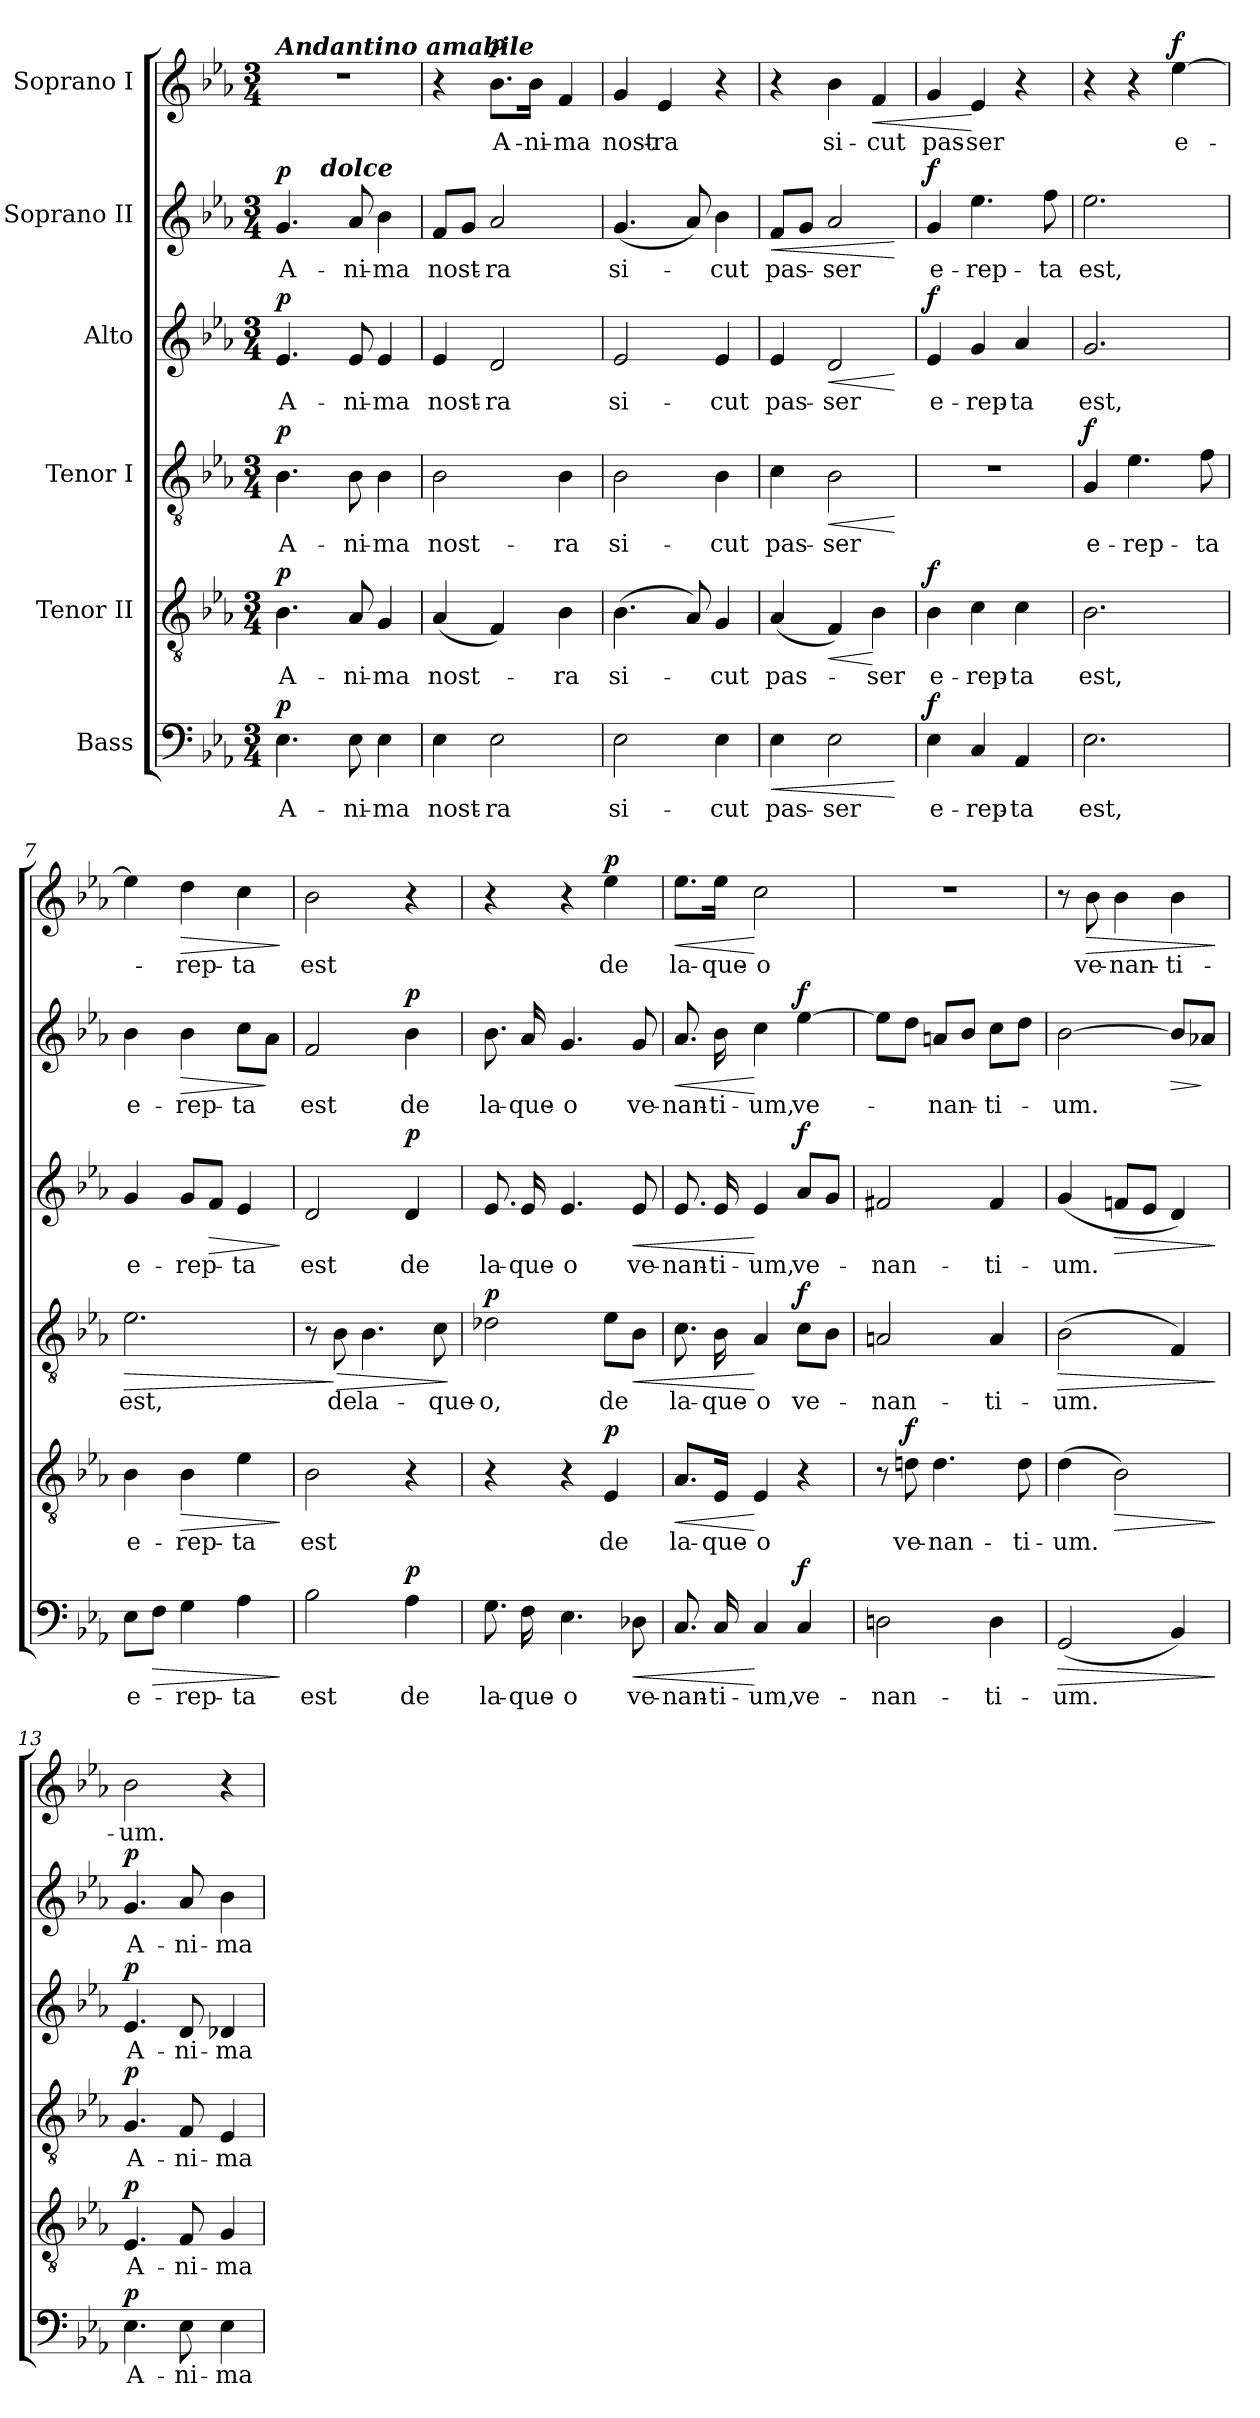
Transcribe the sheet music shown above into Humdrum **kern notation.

**kern	**text	**dynam	**kern	**text	**dynam	**kern	**text	**dynam	**kern	**text	**dynam	**kern	**text	**dynam	**kern	**text	**dynam
*part6	*part6	*part6	*part5	*part5	*part5	*part4	*part4	*part4	*part3	*part3	*part3	*part2	*part2	*part2	*part1	*part1	*part1
*staff6	*staff6	*staff6	*staff5	*staff5	*staff5	*staff4	*staff4	*staff4	*staff3	*staff3	*staff3	*staff2	*staff2	*staff2	*staff1	*staff1	*staff1
*I"Bass	*	*	*I"Tenor II	*	*	*I"Tenor I	*	*	*I"Alto	*	*	*I"Soprano II	*	*	*I"Soprano I	*	*
*clefF4	*	*	*clefGv2	*	*	*clefGv2	*	*	*clefG2	*	*	*clefG2	*	*	*clefG2	*	*
*k[b-e-a-]	*	*	*k[b-e-a-]	*	*	*k[b-e-a-]	*	*	*k[b-e-a-]	*	*	*k[b-e-a-]	*	*	*k[b-e-a-]	*	*
*E-:	*	*	*E-:	*	*	*E-:	*	*	*E-:	*	*	*E-:	*	*	*E-:	*	*
*M3/4	*	*	*M3/4	*	*	*M3/4	*	*	*M3/4	*	*	*M3/4	*	*	*M3/4	*	*
=1	=1	=1	=1	=1	=1	=1	=1	=1	=1	=1	=1	=1	=1	=1	=1	=1	=1
!	!	!	!	!	!	!	!	!	!	!	!	!	!	!	!LO:TX:a:Bi:t=Andantino amabile	!	!
!	!LO:LY:b	!LO:DY:a	!	!LO:LY:b	!LO:DY:a	!	!LO:LY:b	!LO:DY:a	!	!LO:LY:b	!LO:DY:a	!	!LO:LY:b	!LO:DY:a	!	!	!
*	*	*	*	*	*	*	*	*	*	*	*	*^	*	*	*	*	*
4.E-\	A-	p	4.B-\	A-	p	4.B-\	A-	p	4.e-/	A-	p	4.g/	4ryy	A-	p	2.r	.	.
!	!	!	!	!	!	!	!	!	!	!	!	!	!LO:TX:a:Bi:t=dolce	!	!	!	!	!
.	.	.	.	.	.	.	.	.	.	.	.	.	2ryy	.	.	.	.	.
!	!LO:LY:b	!	!	!LO:LY:b	!	!	!LO:LY:b	!	!	!LO:LY:b	!	!	!	!LO:LY:b	!	!	!	!
8E-\	-ni-	.	8A-/	-ni-	.	8B-\	-ni-	.	8e-/	-ni-	.	8a-/	.	-ni-	.	.	.	.
!	!LO:LY:b	!	!	!LO:LY:b	!	!	!LO:LY:b	!	!	!LO:LY:b	!	!	!	!LO:LY:b	!	!	!	!
4E-\	-ma	.	4G/	-ma	.	4B-\	-ma	.	4e-/	-ma	.	4b-\	.	-ma	.	.	.	.
=2	=2	=2	=2	=2	=2	=2	=2	=2	=2	=2	=2	=2	=2	=2	=2	=2	=2	=2
!	!LO:LY:b	!	!	!LO:LY:b	!	!	!LO:LY:b	!	!	!LO:LY:b	!	!	!	!LO:LY:b	!	!	!	!
*	*	*	*	*	*	*	*	*	*	*	*	*v	*v	*	*	*	*	*
4E-\	nost-	.	(<4A-/	nost-	.	2B-\	nost-	.	4e-/	nost-	.	8f/L	nost-	.	4r	.	.
.	.	.	.	.	.	.	.	.	.	.	.	8g/J	.	.	.	.	.
!	!LO:LY:b	!	!	!	!	!	!	!	!	!LO:LY:b	!	!	!LO:LY:b	!	!	!LO:LY:b	!LO:DY:a
2E-\	-ra	.	4F/)	.	.	.	.	.	2d/	-ra	.	2a-/	-ra	.	8.b-\L	A-	p
!	!	!	!	!	!	!	!	!	!	!	!	!	!	!	!	!LO:LY:b	!
.	.	.	.	.	.	.	.	.	.	.	.	.	.	.	16b-\Jk	-ni-	.
!	!	!	!	!LO:LY:b	!	!	!LO:LY:b	!	!	!	!	!	!	!	!	!LO:LY:b	!
.	.	.	4B-\	-ra	.	4B-\	-ra	.	.	.	.	.	.	.	4f/	-ma	.
=3	=3	=3	=3	=3	=3	=3	=3	=3	=3	=3	=3	=3	=3	=3	=3	=3	=3
!	!LO:LY:b	!	!	!LO:LY:b	!	!	!LO:LY:b	!	!	!LO:LY:b	!	!	!LO:LY:b	!	!	!LO:LY:b	!
2E-\	si-	.	(>4.B-\	si-	.	2B-\	si-	.	2e-/	si-	.	(<4.g/	si-	.	4g/	nost-	.
!	!	!	!	!	!	!	!	!	!	!	!	!	!	!	!	!LO:LY:b	!
.	.	.	.	.	.	.	.	.	.	.	.	.	.	.	4e-/	-ra	.
.	.	.	8A-/)	.	.	.	.	.	.	.	.	8a-/)	.	.	.	.	.
!	!LO:LY:b	!	!	!LO:LY:b	!	!	!LO:LY:b	!	!	!LO:LY:b	!	!	!LO:LY:b	!	!	!	!
4E-\	-cut	.	4G/	-cut	.	4B-\	-cut	.	4e-/	-cut	.	4b-\	-cut	.	4r	.	.
=4	=4	=4	=4	=4	=4	=4	=4	=4	=4	=4	=4	=4	=4	=4	=4	=4	=4
!	!LO:LY:b	!LO:HP:b	!	!LO:LY:b	!	!	!LO:LY:b	!	!	!LO:LY:b	!	!	!LO:LY:b	!LO:HP:b	!	!	!
4E-\	pas-	<	(<4A-/	pas-	.	4c\	pas-	.	4e-/	pas-	.	8f/L	pas-	<	4r	.	.
.	.	.	.	.	.	.	.	.	.	.	.	8g/J	.	.	.	.	.
!	!LO:LY:b	!	!	!	!LO:HP:b	!	!LO:LY:b	!LO:HP:b	!	!LO:LY:b	!LO:HP:b	!	!LO:LY:b	!	!	!LO:LY:b	!
2E-\	-ser	.	4F/)	.	<	2B-\	-ser	<	2d/	-ser	<	2a-/	-ser	.	4b-\	si-	.
!	!	!	!	!LO:LY:b	!	!	!	!	!	!	!	!	!	!	!	!LO:LY:b	!LO:HP:b
.	.	.	4B-\	-ser	[	.	.	.	.	.	.	.	.	.	4f/	-cut	<
.	.	[	.	.	.	.	.	[	.	.	[	.	.	[	.	.	.
=5	=5	=5	=5	=5	=5	=5	=5	=5	=5	=5	=5	=5	=5	=5	=5	=5	=5
!	!LO:LY:b	!LO:DY:a	!	!LO:LY:b	!LO:DY:a	!	!	!	!	!LO:LY:b	!LO:DY:a	!	!LO:LY:b	!LO:DY:a	!	!LO:LY:b	!
4E-\	e-	f	4B-\	e-	f	2.r	.	.	4e-/	e-	f	4g/	e-	f	4g/	pas-	.
!	!LO:LY:b	!	!	!LO:LY:b	!	!	!	!	!	!LO:LY:b	!	!	!LO:LY:b	!	!	!LO:LY:b	!
4C/	-rep-	.	4c\	-rep-	.	.	.	.	4g/	-rep-	.	4.ee-\	-rep-	.	4e-/	-ser	[
!	!LO:LY:b	!	!	!LO:LY:b	!	!	!	!	!	!LO:LY:b	!	!	!	!	!	!	!
4AA-/	-ta	.	4c\	-ta	.	.	.	.	4a-/	-ta	.	.	.	.	4r	.	.
!	!	!	!	!	!	!	!	!	!	!	!	!	!LO:LY:b	!	!	!	!
.	.	.	.	.	.	.	.	.	.	.	.	8ff\	-ta	.	.	.	.
=6	=6	=6	=6	=6	=6	=6	=6	=6	=6	=6	=6	=6	=6	=6	=6	=6	=6
!	!LO:LY:b	!	!	!LO:LY:b	!	!	!LO:LY:b	!LO:DY:a	!	!LO:LY:b	!	!	!LO:LY:b	!	!	!	!
2.E-\	est,	.	2.B-\	est,	.	4G/	e-	f	2.g/	est,	.	2.ee-\	est,	.	4r	.	.
!	!	!	!	!	!	!	!LO:LY:b	!	!	!	!	!	!	!	!	!	!
.	.	.	.	.	.	4.e-\	-rep-	.	.	.	.	.	.	.	4r	.	.
!	!	!	!	!	!	!	!	!	!	!	!	!	!	!	!	!LO:LY:b	!LO:DY:a
.	.	.	.	.	.	.	.	.	.	.	.	.	.	.	[4ee-\	e-	f
!	!	!	!	!	!	!	!LO:LY:b	!	!	!	!	!	!	!	!	!	!
.	.	.	.	.	.	8f\	-ta	.	.	.	.	.	.	.	.	.	.
!!LO:LB:g=z
=7	=7	=7	=7	=7	=7	=7	=7	=7	=7	=7	=7	=7	=7	=7	=7	=7	=7
!	!LO:LY:b	!	!	!LO:LY:b	!	!	!LO:LY:b	!LO:HP:b	!	!LO:LY:b	!	!	!LO:LY:b	!	!	!	!
8E-\L	e-	.	4B-\	e-	.	2.e-\	est,	>	4g/	e-	.	4b-\	e-	.	4ee-\]	.	.
!	!	!LO:HP:b	!	!	!	!	!	!	!	!	!	!	!	!	!	!	!
8F\J	.	>	.	.	.	.	.	.	.	.	.	.	.	.	.	.	.
!	!LO:LY:b	!	!	!LO:LY:b	!LO:HP:b	!	!	!	!	!LO:LY:b	!	!	!LO:LY:b	!LO:HP:b	!	!LO:LY:b	!LO:HP:b
4G\	-rep-	.	4B-\	-rep-	>	.	.	.	8g/L	-rep-	.	4b-\	-rep-	>	4dd\	-rep-	>
!	!	!	!	!	!	!	!	!	!	!	!LO:HP:b	!	!	!	!	!	!
.	.	.	.	.	.	.	.	.	8f/J	.	>	.	.	.	.	.	.
!	!LO:LY:b	!	!	!LO:LY:b	!	!	!	!	!	!LO:LY:b	!	!	!LO:LY:b	!	!	!LO:LY:b	!
4A-\	-ta	.	4e-\	-ta	.	.	.	.	4e-/	-ta	.	8cc\L	-ta	.	4cc\	-ta	.
.	.	.	.	.	.	.	.	.	.	.	.	8a-\J	.	]	.	.	.
.	.	]	.	.	]	.	.	.	.	.	]	.	.	.	.	.	]
=8	=8	=8	=8	=8	=8	=8	=8	=8	=8	=8	=8	=8	=8	=8	=8	=8	=8
!	!LO:LY:b	!	!	!LO:LY:b	!	!	!	!	!	!LO:LY:b	!	!	!LO:LY:b	!	!	!LO:LY:b	!
2B-\	est	.	2B-\	est	.	8r	.	.	2d/	est	.	2f/	est	.	2b-\	est	.
!	!	!	!	!	!	!	!LO:LY:b	!LO:HP:n=1:b	!	!	!	!	!	!	!	!	!
.	.	.	.	.	.	8B-\	de	] >	.	.	.	.	.	.	.	.	.
!	!	!	!	!	!	!	!LO:LY:b	!	!	!	!	!	!	!	!	!	!
.	.	.	.	.	.	4.B-\	la-	.	.	.	.	.	.	.	.	.	.
!	!LO:LY:b	!LO:DY:a	!	!	!	!	!	!	!	!LO:LY:b	!LO:DY:a	!	!LO:LY:b	!LO:DY:a	!	!	!
4A-\	de	p	4r	.	.	.	.	.	4d/	de	p	4b-\	de	p	4r	.	.
!	!	!	!	!	!	!	!LO:LY:b	!	!	!	!	!	!	!	!	!	!
.	.	.	.	.	.	8c\	-que-	.	.	.	.	.	.	.	.	.	.
.	.	.	.	.	.	.	.	]	.	.	.	.	.	.	.	.	.
=9	=9	=9	=9	=9	=9	=9	=9	=9	=9	=9	=9	=9	=9	=9	=9	=9	=9
!	!LO:LY:b	!	!	!	!	!	!LO:LY:b	!LO:DY:a	!	!LO:LY:b	!	!	!LO:LY:b	!	!	!	!
8.G\	la-	.	4r	.	.	2d-X\	-o,	p	8.e-/	la-	.	8.b-\	la-	.	4r	.	.
!	!LO:LY:b	!	!	!	!	!	!	!	!	!LO:LY:b	!	!	!LO:LY:b	!	!	!	!
16F\	-que-	.	.	.	.	.	.	.	16e-/	-que-	.	16a-/	-que-	.	.	.	.
!	!LO:LY:b	!	!	!	!	!	!	!	!	!LO:LY:b	!	!	!LO:LY:b	!	!	!	!
4.E-\	-o	.	4r	.	.	.	.	.	4.e-/	-o	.	4.g/	-o	.	4r	.	.
!	!	!	!	!LO:LY:b	!LO:DY:a	!	!LO:LY:b	!	!	!	!	!	!	!	!	!LO:LY:b	!LO:DY:a
.	.	.	4E-/	de	p	8e-\L	de	.	.	.	.	.	.	.	4ee-\	de	p
!	!LO:LY:b	!LO:HP:b	!	!	!	!	!	!LO:HP:b	!	!LO:LY:b	!LO:HP:b	!	!LO:LY:b	!	!	!	!
8D-X\	ve-	<	.	.	.	8B-\J	.	<	8e-/	ve-	<	8g/	ve-	.	.	.	.
=10	=10	=10	=10	=10	=10	=10	=10	=10	=10	=10	=10	=10	=10	=10	=10	=10	=10
!	!LO:LY:b	!	!	!LO:LY:b	!LO:HP:b	!	!LO:LY:b	!	!	!LO:LY:b	!	!	!LO:LY:b	!LO:HP:b	!	!LO:LY:b	!LO:HP:b
8.C/	-nan-	.	8.A-/L	la-	<	8.c\	la-	.	8.e-/	-nan-	.	8.a-/	-nan-	<	8.ee-\L	la-	<
!	!LO:LY:b	!	!	!LO:LY:b	!	!	!LO:LY:b	!	!	!LO:LY:b	!	!	!LO:LY:b	!	!	!LO:LY:b	!
16C/	-ti-	.	16E-/Jk	-que-	.	16B-\	-que-	.	16e-/	-ti-	.	16b-\	-ti-	.	16ee-\Jk	-que-	.
!	!LO:LY:b	!	!	!LO:LY:b	!	!	!LO:LY:b	!	!	!LO:LY:b	!	!	!LO:LY:b	!	!	!LO:LY:b	!
4C/	-um,	[	4E-/	-o	[	4A-/	-o	[	4e-/	-um,	[	4cc\	-um,	[	2cc\	-o	[
!	!LO:LY:b	!LO:DY:a	!	!	!	!	!LO:LY:b	!LO:DY:a	!	!LO:LY:b	!LO:DY:a	!	!LO:LY:b	!LO:DY:a	!	!	!
4C/	ve-	f	4r	.	.	8c\L	ve-	f	8a-/L	ve-	f	[4ee-\	ve-	f	.	.	.
.	.	.	.	.	.	8B-\J	.	.	8g/J	.	.	.	.	.	.	.	.
=11	=11	=11	=11	=11	=11	=11	=11	=11	=11	=11	=11	=11	=11	=11	=11	=11	=11
!	!LO:LY:b	!	!	!	!	!	!LO:LY:b	!	!	!LO:LY:b	!	!	!	!	!	!	!
2Dn\	-nan-	.	8r	.	.	2An/	-nan-	.	2f#X/	-nan-	.	8ee-\L]	.	.	2.r	.	.
!	!	!	!	!LO:LY:b	!LO:DY:a	!	!	!	!	!	!	!	!	!	!	!	!
.	.	.	8dn\	ve-	f	.	.	.	.	.	.	8dd\J	.	.	.	.	.
!	!	!	!	!LO:LY:b	!	!	!	!	!	!	!	!	!LO:LY:b	!	!	!	!
.	.	.	4.d\	-nan-	.	.	.	.	.	.	.	8an/L	-nan-	.	.	.	.
.	.	.	.	.	.	.	.	.	.	.	.	8b-/J	.	.	.	.	.
!	!LO:LY:b	!	!	!	!	!	!LO:LY:b	!	!	!LO:LY:b	!	!	!LO:LY:b	!	!	!	!
4D\	-ti-	.	.	.	.	4A/	-ti-	.	4f#/	-ti-	.	8cc\L	-ti-	.	.	.	.
!	!	!	!	!LO:LY:b	!	!	!	!	!	!	!	!	!	!	!	!	!
.	.	.	8d\	-ti-	.	.	.	.	.	.	.	8dd\J	.	.	.	.	.
=12	=12	=12	=12	=12	=12	=12	=12	=12	=12	=12	=12	=12	=12	=12	=12	=12	=12
!	!LO:LY:b	!LO:HP:b	!	!LO:LY:b	!	!	!LO:LY:b	!LO:HP:b	!	!LO:LY:b	!	!	!LO:LY:b	!	!	!	!
(<2GG/	-um.	>	(>4d\	-um.	.	(>2B-\	-um.	>	(<4g/	-um.	.	[2b-\	-um.	.	8r	.	.
!	!	!	!	!	!	!	!	!	!	!	!	!	!	!	!	!LO:LY:b	!LO:HP:b
.	.	.	.	.	.	.	.	.	.	.	.	.	.	.	8b-\	ve-	>
!	!	!	!	!	!LO:HP:b	!	!	!	!	!	!LO:HP:b	!	!	!	!	!LO:LY:b	!
.	.	.	2B-\)	.	>	.	.	.	8fn/L	.	>	.	.	.	4b-\	-nan-	.
.	.	.	.	.	.	.	.	.	8e-/J	.	.	.	.	.	.	.	.
!	!	!	!	!	!	!	!	!	!	!	!	!	!	!LO:HP:b	!	!LO:LY:b	!
4BB-/)	.	.	.	.	.	4F/)	.	.	4d/)	.	.	8b-/L]	.	>	4b-\	-ti-	.
.	.	.	.	.	.	.	.	.	.	.	.	8a-X/J	.	]	.	.	.
.	.	]	.	.	]	.	.	]	.	.	]	.	.	.	.	.	]
!!LO:PB:g=z
=13	=13	=13	=13	=13	=13	=13	=13	=13	=13	=13	=13	=13	=13	=13	=13	=13	=13
!	!LO:LY:b	!LO:DY:a	!	!LO:LY:b	!LO:DY:a	!	!LO:LY:b	!LO:DY:a	!	!LO:LY:b	!LO:DY:a	!	!LO:LY:b	!LO:DY:a	!	!LO:LY:b	!
4.E-\	A-	p	4.E-/	A-	p	4.G/	A-	p	4.e-/	A-	p	4.g/	A-	p	2b-\	-um.	.
!	!LO:LY:b	!	!	!LO:LY:b	!	!	!LO:LY:b	!	!	!LO:LY:b	!	!	!LO:LY:b	!	!	!	!
8E-\	-ni-	.	8F/	-ni-	.	8F/	-ni-	.	8d/	-ni-	.	8a-/	-ni-	.	.	.	.
!	!LO:LY:b	!	!	!LO:LY:b	!	!	!LO:LY:b	!	!	!LO:LY:b	!	!	!LO:LY:b	!	!	!	!
4E-\	-ma	.	4G/	-ma	.	4E-/	-ma	.	4d-X/	-ma	.	4b-\	-ma	.	4r	.	.
=	=	=	=	=	=	=	=	=	=	=	=	=	=	=	=	=	=
*-	*-	*-	*-	*-	*-	*-	*-	*-	*-	*-	*-	*-	*-	*-	*-	*-	*-
